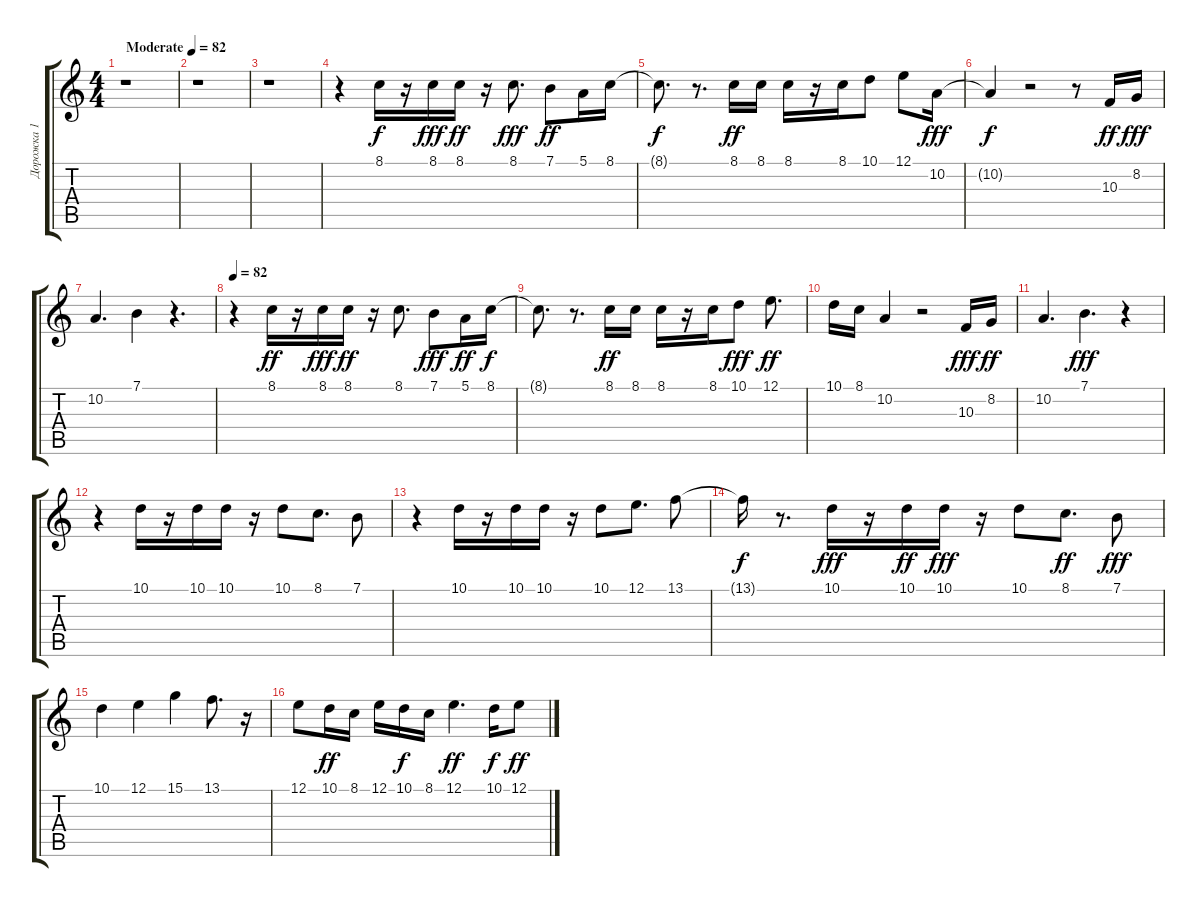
\track ("Дорожка 1" "Дорожка 1") {instrument pad4choir}
\staff {score tabs}
\tuning (E4 B3 G3 D3 A2 E2) {hide}
\ts (4 4)
\tempo (82 "Moderate")
\clef g2
\ks c
r.1{dy f instrument pad4choir} |
r.1 |
r.1 |
r.4 8.1.16 r.16 8.1.16{dy fff} 8.1.16{dy ff} r.16 8.1.8{d dy fff} 7.1.8{dy ff} 5.1.16 8.1.16 |
8.1{t}.8{d dy f} r.8{d} 8.1.16{dy ff} 8.1.16 8.1.16 r.16 8.1.16 10.1.8 12.1.8 10.2.16{dy fff} |
10.2{t}.4{dy f} r.2 r.8 10.3.16{dy ff} 8.2.16{dy fff} |
10.2.4{d} 7.1.4 r.4{d} |
\tempo 82
r.4 8.1.16{dy ff} r.16 8.1.16{dy fff} 8.1.16{dy ff} r.16 8.1.8{d} 7.1.8{dy fff} 5.1.16{dy ff} 8.1.16{dy f} |
8.1{t}.8{d} r.8{d} 8.1.16{dy ff} 8.1.16 8.1.16 r.16 8.1.16 10.1.8{dy fff} 12.1.8{d dy ff} |
10.1.16 8.1.16 10.2.4 r.2 10.3.16{dy fff} 8.2.16{dy ff} |
10.2.4{d} 7.1.4{d dy fff} r.4 |
r.4 10.1.16 r.16 10.1.16 10.1.16 r.16 10.1.8 8.1.8{d} 7.1.8 |
r.4 10.1.16 r.16 10.1.16 10.1.16 r.16 10.1.8 12.1.8{d} 13.1.8 |
13.1{t}.16{dy f} r.8{d} 10.1.16{dy fff} r.16 10.1.16{dy ff} 10.1.16{dy fff} r.16 10.1.8 8.1.8{d dy ff} 7.1.8{dy fff} |
10.1.4 12.1.4 15.1.4 13.1.8{d} r.16 |
12.1.8 10.1.16{dy ff} 8.1.16 12.1.16 10.1.16{dy f} 8.1.16 12.1.4{d dy ff} 10.1.16{dy f} 12.1.8{dy ff}
